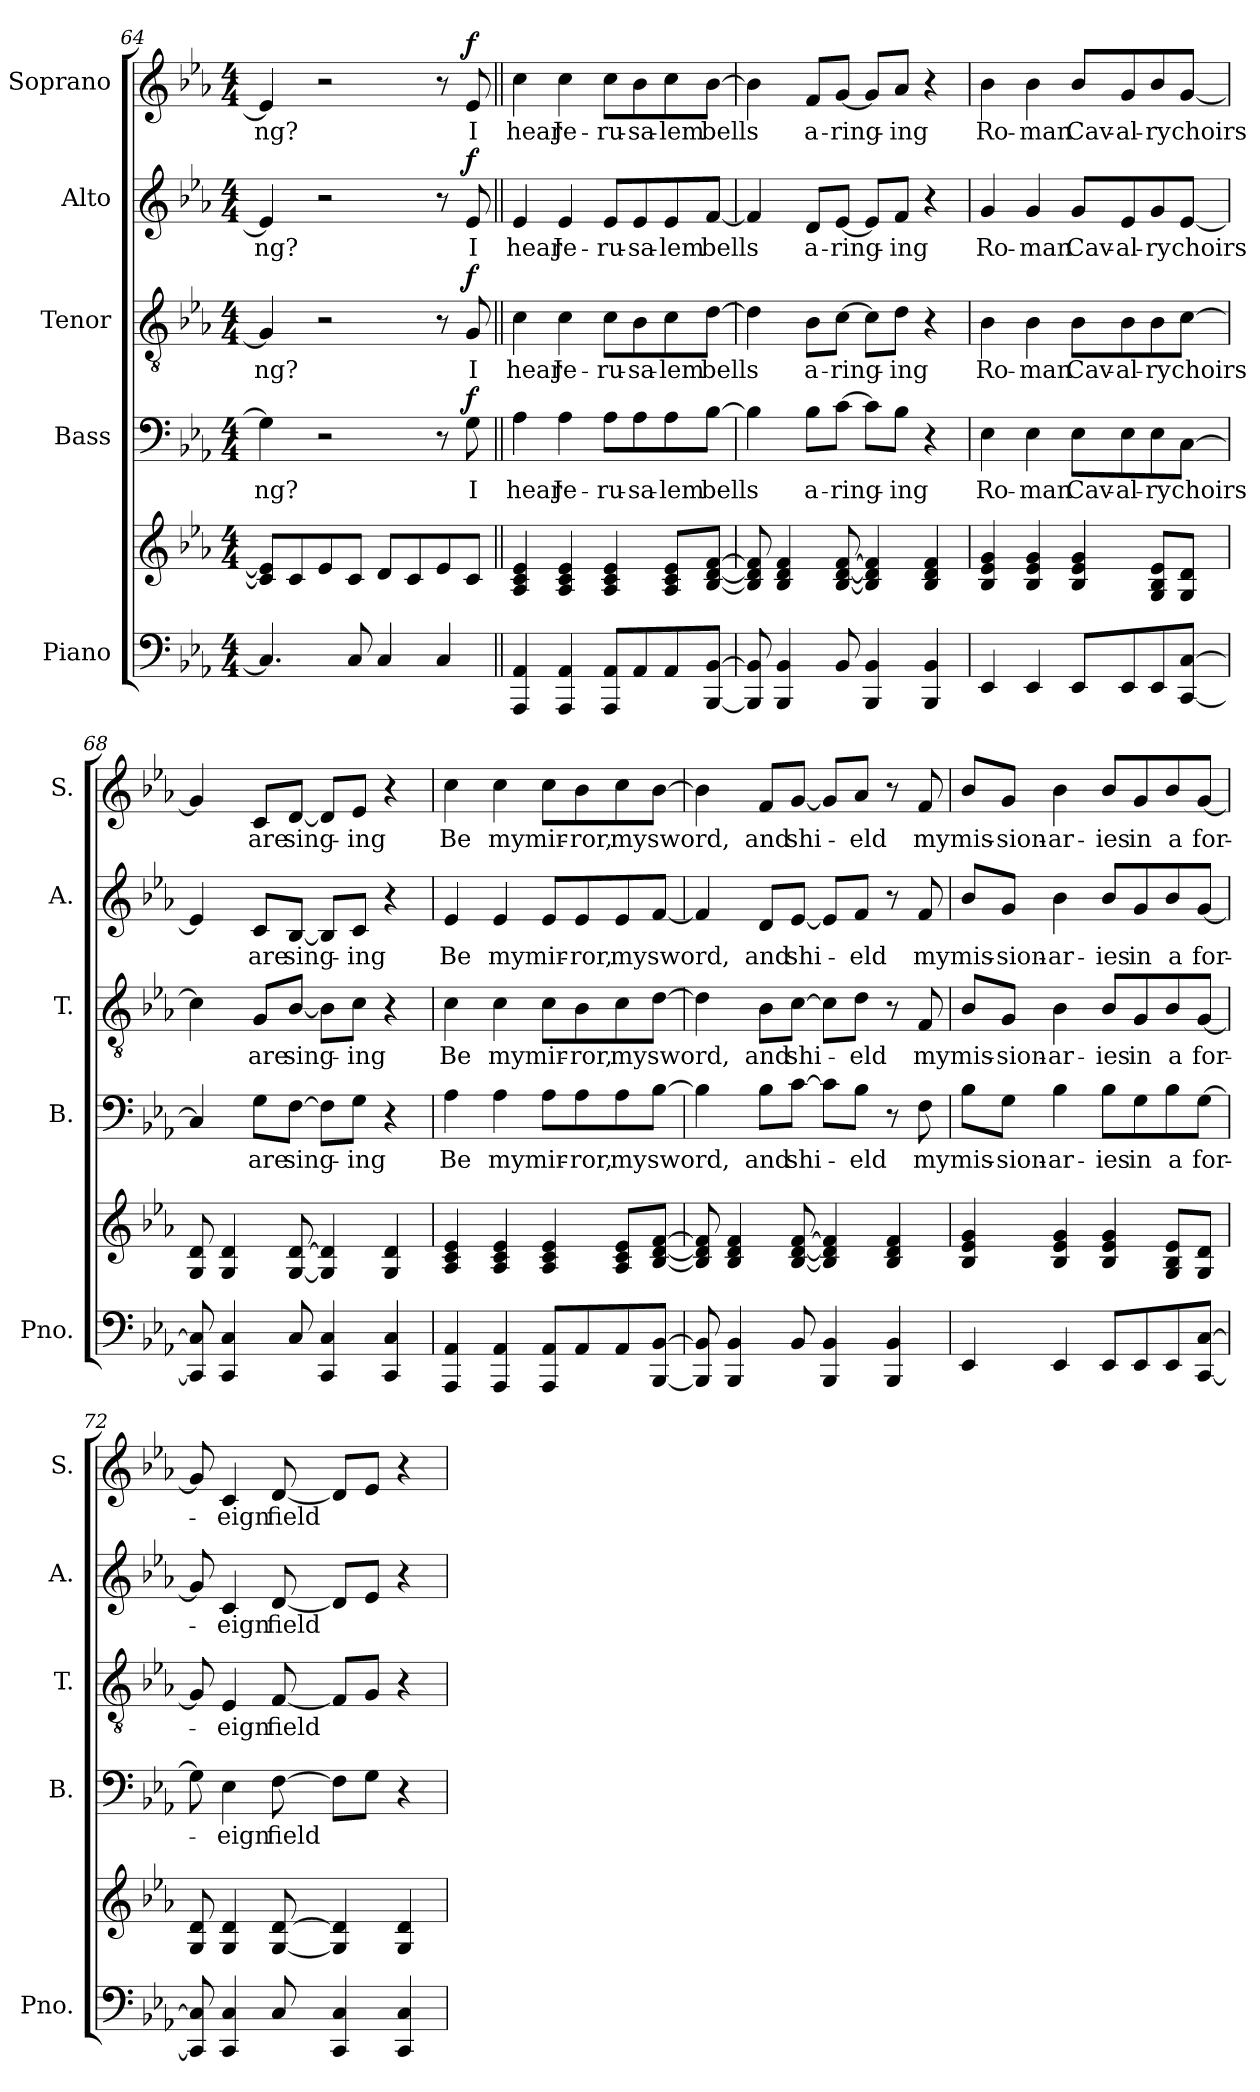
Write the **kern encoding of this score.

**kern	**kern	**kern	**text	**dynam	**kern	**text	**dynam	**kern	**text	**dynam	**kern	**text	**dynam
*part5	*part5	*part4	*part4	*part4	*part3	*part3	*part3	*part2	*part2	*part2	*part1	*part1	*part1
*staff6	*staff5	*staff4	*staff4	*staff4	*staff3	*staff3	*staff3	*staff2	*staff2	*staff2	*staff1	*staff1	*staff1
*I"Piano	*	*I"Bass	*	*	*I"Tenor	*	*	*I"Alto	*	*	*I"Soprano	*	*
*I'Pno.	*	*I'B.	*	*	*I'T.	*	*	*I'A.	*	*	*I'S.	*	*
*clefF4	*clefG2	*clefF4	*	*	*clefGv2	*	*	*clefG2	*	*	*clefG2	*	*
*k[b-e-a-]	*k[b-e-a-]	*k[b-e-a-]	*	*	*k[b-e-a-]	*	*	*k[b-e-a-]	*	*	*k[b-e-a-]	*	*
*M4/4	*M4/4	*M4/4	*	*	*M4/4	*	*	*M4/4	*	*	*M4/4	*	*
=64	=64	=64	=64	=64	=64	=64	=64	=64	=64	=64	=64	=64	=64
!	!	!	!LO:LY:b	!	!	!LO:LY:b	!	!	!LO:LY:b	!	!	!LO:LY:b	!
4.C/]	8c/] 8e-/]L	4G\]	-ng?	.	4G/]	-ng?	.	4e-/]	-ng?	.	4e-/]	-ng?	.
.	8c/	.	.	.	.	.	.	.	.	.	.	.	.
.	8e-/	2r	.	.	2r	.	.	2r	.	.	2r	.	.
8C/	8c/J	.	.	.	.	.	.	.	.	.	.	.	.
4C/	8d/L	.	.	.	.	.	.	.	.	.	.	.	.
.	8c/	.	.	.	.	.	.	.	.	.	.	.	.
4C/	8e-/	8r	.	.	8r	.	.	8r	.	.	8r	.	.
!	!	!	!LO:LY:b	!LO:DY:b	!	!LO:LY:b	!LO:DY:b	!	!LO:LY:b	!LO:DY:b	!	!LO:LY:b	!LO:DY:b
.	8c/J	8G\	I	f	8G/	I	f	8e-/	I	f	8e-/	I	f
!!LO:PB:g=z
=65||	=65||	=65||	=65||	=65||	=65||	=65||	=65||	=65||	=65||	=65||	=65||	=65||	=65||
!	!	!	!LO:LY:b	!	!	!LO:LY:b	!	!	!LO:LY:b	!	!	!LO:LY:b	!
4AAA-/ 4AA-/	4A-/ 4c/ 4e-/	4A-\	hear	.	4c\	hear	.	4e-/	hear	.	4cc\	hear	.
!	!	!	!LO:LY:b	!	!	!LO:LY:b	!	!	!LO:LY:b	!	!	!LO:LY:b	!
4AAA-/ 4AA-/	4A-/ 4c/ 4e-/	4A-\	Je-	.	4c\	Je-	.	4e-/	Je-	.	4cc\	Je-	.
!	!	!	!LO:LY:b	!	!	!LO:LY:b	!	!	!LO:LY:b	!	!	!LO:LY:b	!
8AAA-/ 8AA-/L	4A-/ 4c/ 4e-/	8A-\L	-ru-	.	8c\L	-ru-	.	8e-/L	-ru-	.	8cc\L	-ru-	.
!	!	!	!LO:LY:b	!	!	!LO:LY:b	!	!	!LO:LY:b	!	!	!LO:LY:b	!
8AA-/	.	8A-\	-sa-	.	8B-\	-sa-	.	8e-/	-sa-	.	8b-\	-sa-	.
!	!	!	!LO:LY:b	!	!	!LO:LY:b	!	!	!LO:LY:b	!	!	!LO:LY:b	!
8AA-/	8A-/ 8c/ 8e-/L	8A-\	-lem	.	8c\	-lem	.	8e-/	-lem	.	8cc\	-lem	.
!	!	!	!LO:LY:b	!	!	!LO:LY:b	!	!	!LO:LY:b	!	!	!LO:LY:b	!
[8BBB-/ [8BB-/J	[8B-/ [8d/ [8f/J	[8B-\J	bells	.	[8d\J	bells	.	[8f/J	bells	.	[8b-\J	bells	.
=66	=66	=66	=66	=66	=66	=66	=66	=66	=66	=66	=66	=66	=66
8BBB-/] 8BB-/]	8B-/] 8d/] 8f/]	4B-\]	.	.	4d\]	.	.	4f/]	.	.	4b-\]	.	.
4BBB-/ 4BB-/	4B-/ 4d/ 4f/	.	.	.	.	.	.	.	.	.	.	.	.
!	!	!	!LO:LY:b	!	!	!LO:LY:b	!	!	!LO:LY:b	!	!	!LO:LY:b	!
.	.	8B-\L	a-	.	8B-\L	a-	.	8d/L	a-	.	8f/L	a-	.
!	!	!	!LO:LY:b	!	!	!LO:LY:b	!	!	!LO:LY:b	!	!	!LO:LY:b	!
8BB-/	[8B-/ [8d/ [8f/	[8c\J	-ring-	.	[8c\J	-ring-	.	[8e-/J	-ring-	.	[8g/J	-ring-	.
4BBB-/ 4BB-/	4B-/] 4d/] 4f/]	8c\L]	.	.	8c\L]	.	.	8e-/L]	.	.	8g/L]	.	.
!	!	!	!LO:LY:b	!	!	!LO:LY:b	!	!	!LO:LY:b	!	!	!LO:LY:b	!
.	.	8B-\J	-ing	.	8d\J	-ing	.	8f/J	-ing	.	8a-/J	-ing	.
4BBB-/ 4BB-/	4B-/ 4d/ 4f/	4r	.	.	4r	.	.	4r	.	.	4r	.	.
=67	=67	=67	=67	=67	=67	=67	=67	=67	=67	=67	=67	=67	=67
!	!	!	!LO:LY:b	!	!	!LO:LY:b	!	!	!LO:LY:b	!	!	!LO:LY:b	!
4EE-/	4B-/ 4e-/ 4g/	4E-\	Ro-	.	4B-\	Ro-	.	4g/	Ro-	.	4b-\	Ro-	.
!	!	!	!LO:LY:b	!	!	!LO:LY:b	!	!	!LO:LY:b	!	!	!LO:LY:b	!
4EE-/	4B-/ 4e-/ 4g/	4E-\	-man	.	4B-\	-man	.	4g/	-man	.	4b-\	-man	.
!	!	!	!LO:LY:b	!	!	!LO:LY:b	!	!	!LO:LY:b	!	!	!LO:LY:b	!
8EE-/L	4B-/ 4e-/ 4g/	8E-\L	Cav-	.	8B-\L	Cav-	.	8g/L	Cav-	.	8b-/L	Cav-	.
!	!	!	!LO:LY:b	!	!	!LO:LY:b	!	!	!LO:LY:b	!	!	!LO:LY:b	!
8EE-/	.	8E-\	-al-	.	8B-\	-al-	.	8e-/	-al-	.	8g/	-al-	.
!	!	!	!LO:LY:b	!	!	!LO:LY:b	!	!	!LO:LY:b	!	!	!LO:LY:b	!
8EE-/	8G/ 8B-/ 8e-/L	8E-\	-ry	.	8B-\	-ry	.	8g/	-ry	.	8b-/	-ry	.
!	!	!	!LO:LY:b	!	!	!LO:LY:b	!	!	!LO:LY:b	!	!	!LO:LY:b	!
[8CC/ [8C/J	8G/ 8d/J	[8C\J	choirs	.	[8c\J	choirs	.	[8e-/J	choirs	.	[8g/J	choirs	.
!!LO:LB:g=z
=68	=68	=68	=68	=68	=68	=68	=68	=68	=68	=68	=68	=68	=68
8CC/] 8C/]	8G/ 8d/	4C/]	.	.	4c\]	.	.	4e-/]	.	.	4g/]	.	.
4CC/ 4C/	4G/ 4d/	.	.	.	.	.	.	.	.	.	.	.	.
!	!	!	!LO:LY:b	!	!	!LO:LY:b	!	!	!LO:LY:b	!	!	!LO:LY:b	!
.	.	8G\L	are	.	8G/L	are	.	8c/L	are	.	8c/L	are	.
!	!	!	!LO:LY:b	!	!	!LO:LY:b	!	!	!LO:LY:b	!	!	!LO:LY:b	!
8C/	[8G/ [8d/	[8F\J	sing-	.	[8B-/J	sing-	.	[8B-/J	sing-	.	[8d/J	sing-	.
4CC/ 4C/	4G/] 4d/]	8F\L]	.	.	8B-\L]	.	.	8B-/L]	.	.	8d/L]	.	.
!	!	!	!LO:LY:b	!	!	!LO:LY:b	!	!	!LO:LY:b	!	!	!LO:LY:b	!
.	.	8G\J	-ing	.	8c\J	-ing	.	8c/J	-ing	.	8e-/J	-ing	.
4CC/ 4C/	4G/ 4d/	4r	.	.	4r	.	.	4r	.	.	4r	.	.
=69	=69	=69	=69	=69	=69	=69	=69	=69	=69	=69	=69	=69	=69
!	!	!	!LO:LY:b	!	!	!LO:LY:b	!	!	!LO:LY:b	!	!	!LO:LY:b	!
4AAA-/ 4AA-/	4A-/ 4c/ 4e-/	4A-\	Be	.	4c\	Be	.	4e-/	Be	.	4cc\	Be	.
!	!	!	!LO:LY:b	!	!	!LO:LY:b	!	!	!LO:LY:b	!	!	!LO:LY:b	!
4AAA-/ 4AA-/	4A-/ 4c/ 4e-/	4A-\	my	.	4c\	my	.	4e-/	my	.	4cc\	my	.
!	!	!	!LO:LY:b	!	!	!LO:LY:b	!	!	!LO:LY:b	!	!	!LO:LY:b	!
8AAA-/ 8AA-/L	4A-/ 4c/ 4e-/	8A-\L	mir-	.	8c\L	mir-	.	8e-/L	mir-	.	8cc\L	mir-	.
!	!	!	!LO:LY:b	!	!	!LO:LY:b	!	!	!LO:LY:b	!	!	!LO:LY:b	!
8AA-/	.	8A-\	-ror,	.	8B-\	-ror,	.	8e-/	-ror,	.	8b-\	-ror,	.
!	!	!	!LO:LY:b	!	!	!LO:LY:b	!	!	!LO:LY:b	!	!	!LO:LY:b	!
8AA-/	8A-/ 8c/ 8e-/L	8A-\	my	.	8c\	my	.	8e-/	my	.	8cc\	my	.
!	!	!	!LO:LY:b	!	!	!LO:LY:b	!	!	!LO:LY:b	!	!	!LO:LY:b	!
[8BBB-/ [8BB-/J	[8B-/ [8d/ [8f/J	[8B-\J	sword,	.	[8d\J	sword,	.	[8f/J	sword,	.	[8b-\J	sword,	.
=70	=70	=70	=70	=70	=70	=70	=70	=70	=70	=70	=70	=70	=70
8BBB-/] 8BB-/]	8B-/] 8d/] 8f/]	4B-\]	.	.	4d\]	.	.	4f/]	.	.	4b-\]	.	.
4BBB-/ 4BB-/	4B-/ 4d/ 4f/	.	.	.	.	.	.	.	.	.	.	.	.
!	!	!	!LO:LY:b	!	!	!LO:LY:b	!	!	!LO:LY:b	!	!	!LO:LY:b	!
.	.	8B-\L	and	.	8B-\L	and	.	8d/L	and	.	8f/L	and	.
!	!	!	!LO:LY:b	!	!	!LO:LY:b	!	!	!LO:LY:b	!	!	!LO:LY:b	!
8BB-/	[8B-/ [8d/ [8f/	[8c\J	shi-	.	[8c\J	shi-	.	[8e-/J	shi-	.	[8g/J	shi-	.
4BBB-/ 4BB-/	4B-/] 4d/] 4f/]	8c\L]	.	.	8c\L]	.	.	8e-/L]	.	.	8g/L]	.	.
!	!	!	!LO:LY:b	!	!	!LO:LY:b	!	!	!LO:LY:b	!	!	!LO:LY:b	!
.	.	8B-\J	-eld	.	8d\J	-eld	.	8f/J	-eld	.	8a-/J	-eld	.
4BBB-/ 4BB-/	4B-/ 4d/ 4f/	8r	.	.	8r	.	.	8r	.	.	8r	.	.
!	!	!	!LO:LY:b	!	!	!LO:LY:b	!	!	!LO:LY:b	!	!	!LO:LY:b	!
.	.	8F\	my	.	8F/	my	.	8f/	my	.	8f/	my	.
!!LO:PB:g=z
=71	=71	=71	=71	=71	=71	=71	=71	=71	=71	=71	=71	=71	=71
!	!	!	!LO:LY:b	!	!	!LO:LY:b	!	!	!LO:LY:b	!	!	!LO:LY:b	!
4EE-/	4B-/ 4e-/ 4g/	8B-\L	mis-	.	8B-/L	mis-	.	8b-/L	mis-	.	8b-/L	mis-	.
!	!	!	!LO:LY:b	!	!	!LO:LY:b	!	!	!LO:LY:b	!	!	!LO:LY:b	!
.	.	8G\J	-sion-	.	8G/J	-sion-	.	8g/J	-sion-	.	8g/J	-sion-	.
!	!	!	!LO:LY:b	!	!	!LO:LY:b	!	!	!LO:LY:b	!	!	!LO:LY:b	!
4EE-/	4B-/ 4e-/ 4g/	4B-\	-ar-	.	4B-\	-ar-	.	4b-\	-ar-	.	4b-\	-ar-	.
!	!	!	!LO:LY:b	!	!	!LO:LY:b	!	!	!LO:LY:b	!	!	!LO:LY:b	!
8EE-/L	4B-/ 4e-/ 4g/	8B-\L	-ies	.	8B-/L	-ies	.	8b-/L	-ies	.	8b-/L	-ies	.
!	!	!	!LO:LY:b	!	!	!LO:LY:b	!	!	!LO:LY:b	!	!	!LO:LY:b	!
8EE-/	.	8G\	in	.	8G/	in	.	8g/	in	.	8g/	in	.
!	!	!	!LO:LY:b	!	!	!LO:LY:b	!	!	!LO:LY:b	!	!	!LO:LY:b	!
8EE-/	8G/ 8B-/ 8e-/L	8B-\	a	.	8B-/	a	.	8b-/	a	.	8b-/	a	.
!	!	!	!LO:LY:b	!	!	!LO:LY:b	!	!	!LO:LY:b	!	!	!LO:LY:b	!
[8CC/ [8C/J	8G/ 8d/J	[8G\J	for-	.	[8G/J	for-	.	[8g/J	for-	.	[8g/J	for-	.
=72	=72	=72	=72	=72	=72	=72	=72	=72	=72	=72	=72	=72	=72
8CC/] 8C/]	8G/ 8d/	8G\]	.	.	8G/]	.	.	8g/]	.	.	8g/]	.	.
!	!	!	!LO:LY:b	!	!	!LO:LY:b	!	!	!LO:LY:b	!	!	!LO:LY:b	!
4CC/ 4C/	4G/ 4d/	4E-\	-eign	.	4E-/	-eign	.	4c/	-eign	.	4c/	-eign	.
!	!	!	!LO:LY:b	!	!	!LO:LY:b	!	!	!LO:LY:b	!	!	!LO:LY:b	!
8C/	[8G/ [8d/	[8F\	field	.	[8F/	field	.	[8d/	field	.	[8d/	field	.
4CC/ 4C/	4G/] 4d/]	8F\L]	.	.	8F/L]	.	.	8d/L]	.	.	8d/L]	.	.
.	.	8G\J	.	.	8G/J	.	.	8e-/J	.	.	8e-/J	.	.
4CC/ 4C/	4G/ 4d/	4r	.	.	4r	.	.	4r	.	.	4r	.	.
=	=	=	=	=	=	=	=	=	=	=	=	=	=
*-	*-	*-	*-	*-	*-	*-	*-	*-	*-	*-	*-	*-	*-
